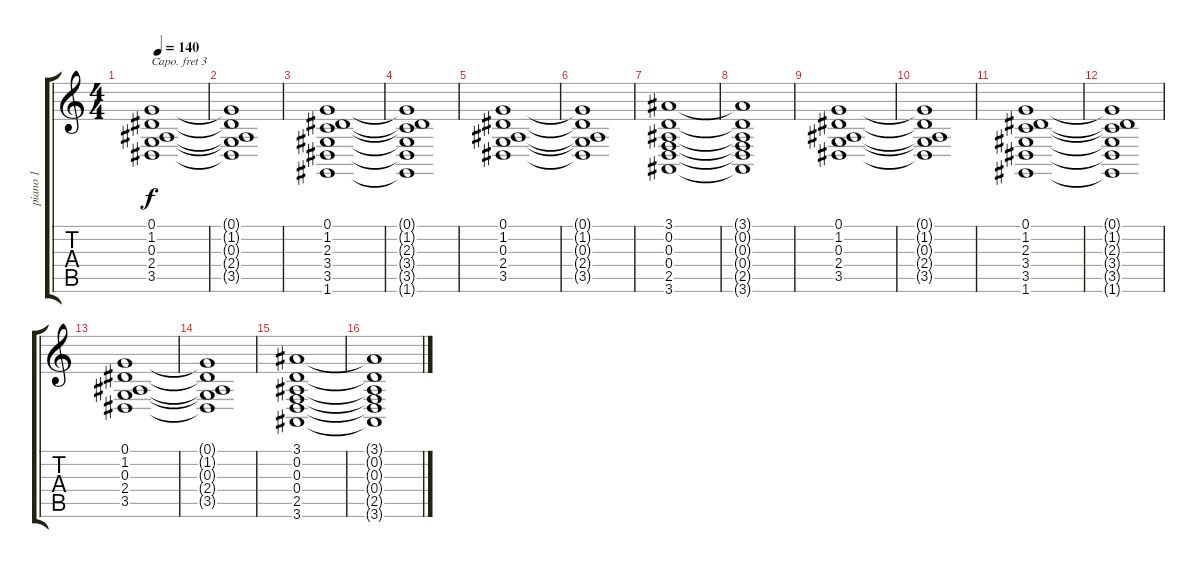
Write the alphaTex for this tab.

\track ("piano 1" "piano 1") {instrument brightacousticpiano}
\staff {score tabs}
\capo 3
\tuning (E4 B3 G3 D3 A2 E2) {hide}
\ts (4 4)
\tempo 140
\clef g2
\ks c
(0.1 1.2 0.3 2.4 3.5).1{dy f} |
(0.1{t} 1.2{t} 0.3{t} 2.4{t} 3.5{t}).1 |
(0.1 1.2 2.3 3.4 3.5 1.6).1 |
(0.1{t} 1.2{t} 2.3{t} 3.4{t} 3.5{t} 1.6{t}).1 |
(0.1 1.2 0.3 2.4 3.5).1 |
(0.1{t} 1.2{t} 0.3{t} 2.4{t} 3.5{t}).1 |
(3.1 0.2 0.3 0.4 2.5 3.6).1 |
(3.1{t} 0.2{t} 0.3{t} 0.4{t} 2.5{t} 3.6{t}).1 |
(0.1 1.2 0.3 2.4 3.5).1 |
(0.1{t} 1.2{t} 0.3{t} 2.4{t} 3.5{t}).1 |
(0.1 1.2 2.3 3.4 3.5 1.6).1 |
(0.1{t} 1.2{t} 2.3{t} 3.4{t} 3.5{t} 1.6{t}).1 |
(0.1 1.2 0.3 2.4 3.5).1 |
(0.1{t} 1.2{t} 0.3{t} 2.4{t} 3.5{t}).1 |
(3.1 0.2 0.3 0.4 2.5 3.6).1 |
(3.1{t} 0.2{t} 0.3{t} 0.4{t} 2.5{t} 3.6{t}).1
